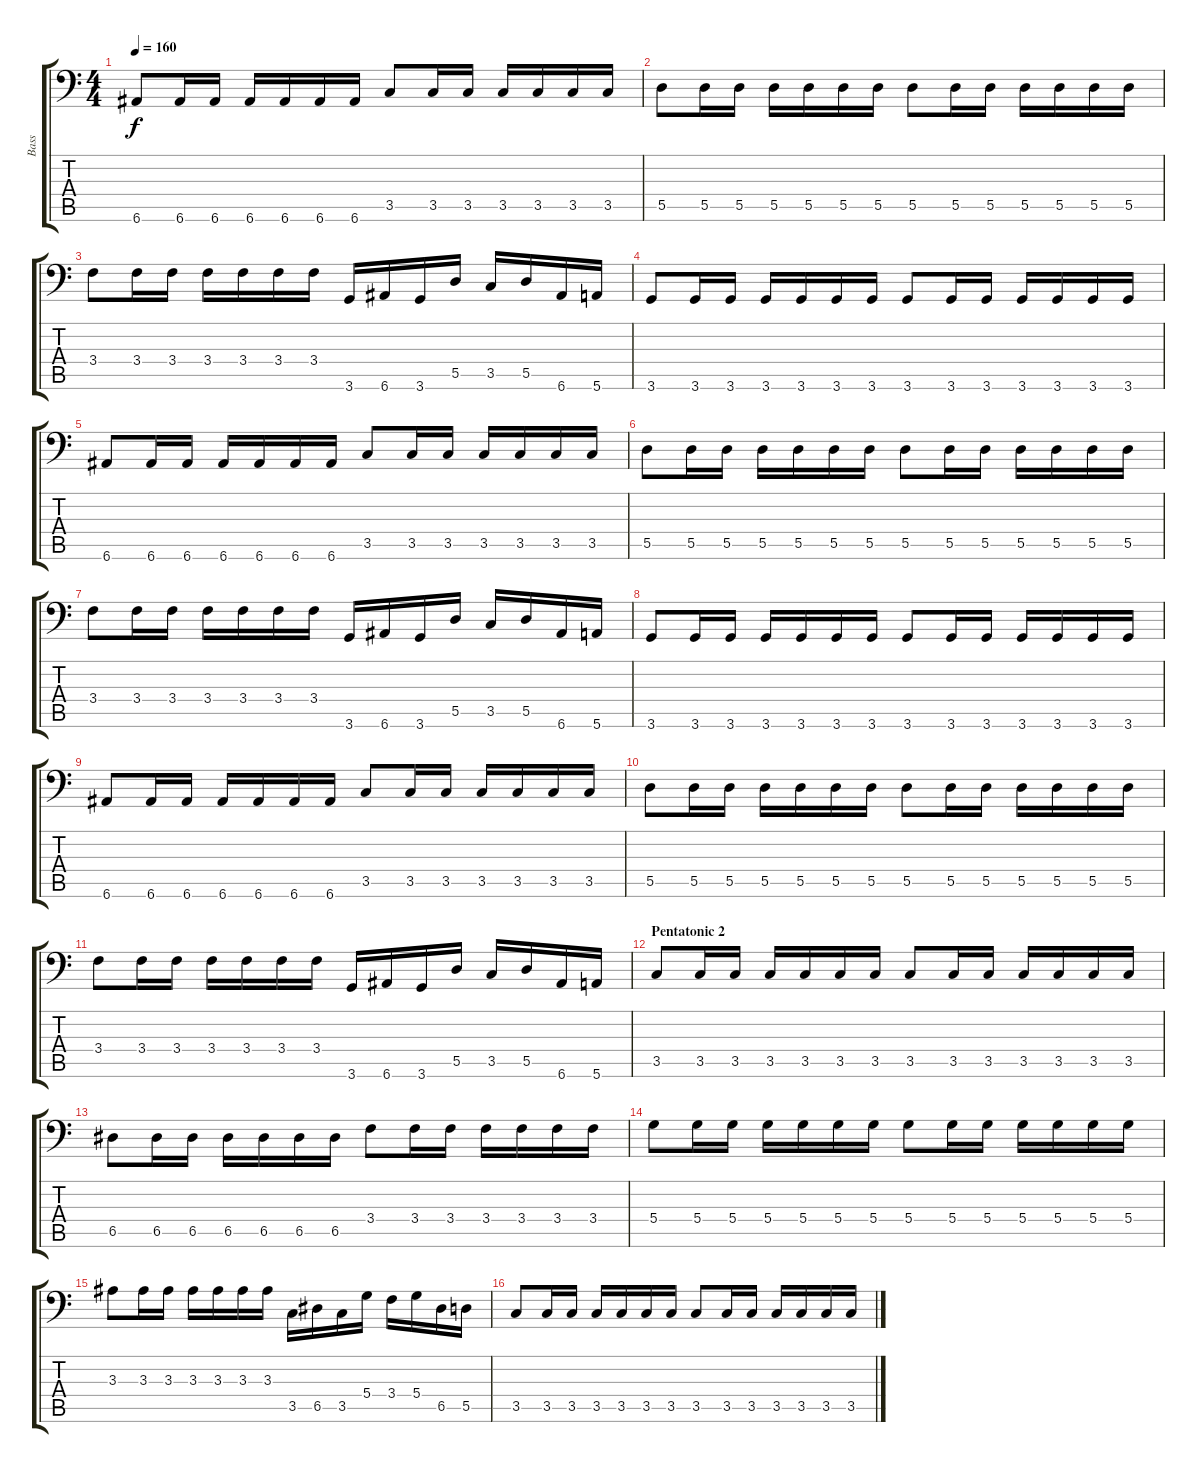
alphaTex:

\track ("Bass" "Bass") {instrument electricbasspick}
\staff {score tabs}
\tuning (E4 B3 G2 D2 A1 E1) {hide}
\ts (4 4)
\tempo 160
\clef f4
\ks c
6.6.8{dy f} 6.6.16 6.6.16 6.6.16 6.6.16 6.6.16 6.6.16 3.5.8 3.5.16 3.5.16 3.5.16 3.5.16 3.5.16 3.5.16 |
5.5.8 5.5.16 5.5.16 5.5.16 5.5.16 5.5.16 5.5.16 5.5.8 5.5.16 5.5.16 5.5.16 5.5.16 5.5.16 5.5.16 |
3.4.8 3.4.16 3.4.16 3.4.16 3.4.16 3.4.16 3.4.16 3.6.16 6.6.16 3.6.16 5.5.16 3.5.16 5.5.16 6.6.16 5.6.16 |
3.6.8 3.6.16 3.6.16 3.6.16 3.6.16 3.6.16 3.6.16 3.6.8 3.6.16 3.6.16 3.6.16 3.6.16 3.6.16 3.6.16 |
6.6.8 6.6.16 6.6.16 6.6.16 6.6.16 6.6.16 6.6.16 3.5.8 3.5.16 3.5.16 3.5.16 3.5.16 3.5.16 3.5.16 |
5.5.8 5.5.16 5.5.16 5.5.16 5.5.16 5.5.16 5.5.16 5.5.8 5.5.16 5.5.16 5.5.16 5.5.16 5.5.16 5.5.16 |
3.4.8 3.4.16 3.4.16 3.4.16 3.4.16 3.4.16 3.4.16 3.6.16 6.6.16 3.6.16 5.5.16 3.5.16 5.5.16 6.6.16 5.6.16 |
3.6.8 3.6.16 3.6.16 3.6.16 3.6.16 3.6.16 3.6.16 3.6.8 3.6.16 3.6.16 3.6.16 3.6.16 3.6.16 3.6.16 |
6.6.8 6.6.16 6.6.16 6.6.16 6.6.16 6.6.16 6.6.16 3.5.8 3.5.16 3.5.16 3.5.16 3.5.16 3.5.16 3.5.16 |
5.5.8 5.5.16 5.5.16 5.5.16 5.5.16 5.5.16 5.5.16 5.5.8 5.5.16 5.5.16 5.5.16 5.5.16 5.5.16 5.5.16 |
3.4.8 3.4.16 3.4.16 3.4.16 3.4.16 3.4.16 3.4.16 3.6.16 6.6.16 3.6.16 5.5.16 3.5.16 5.5.16 6.6.16 5.6.16 |
\section ("" "Pentatonic 2")
3.5.8 3.5.16 3.5.16 3.5.16 3.5.16 3.5.16 3.5.16 3.5.8 3.5.16 3.5.16 3.5.16 3.5.16 3.5.16 3.5.16 |
6.5.8 6.5.16 6.5.16 6.5.16 6.5.16 6.5.16 6.5.16 3.4.8 3.4.16 3.4.16 3.4.16 3.4.16 3.4.16 3.4.16 |
5.4.8 5.4.16 5.4.16 5.4.16 5.4.16 5.4.16 5.4.16 5.4.8 5.4.16 5.4.16 5.4.16 5.4.16 5.4.16 5.4.16 |
3.3.8 3.3.16 3.3.16 3.3.16 3.3.16 3.3.16 3.3.16 3.5.16 6.5.16 3.5.16 5.4.16 3.4.16 5.4.16 6.5.16 5.5.16 |
3.5.8 3.5.16 3.5.16 3.5.16 3.5.16 3.5.16 3.5.16 3.5.8 3.5.16 3.5.16 3.5.16 3.5.16 3.5.16 3.5.16
